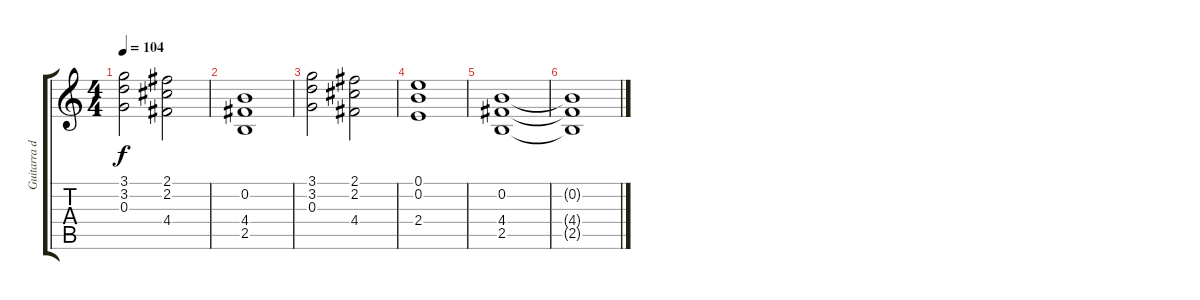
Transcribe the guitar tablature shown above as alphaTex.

\track ("Guitarra dist." "Guitarra d") {instrument distortionguitar}
\staff {score tabs}
\tuning (E4 B3 G3 D3 A2 E2) {hide}
\ts (4 4)
\tempo 104
\clef g2
\ks c
(3.1 3.2 0.3).2{dy f} (2.1 2.2 4.4).2 |
(0.2 4.4 2.5).1 |
(3.1 3.2 0.3).2 (2.1 2.2 4.4).2 |
(0.1 0.2 2.4).1 |
(0.2 4.4 2.5).1 |
(0.2{t} 4.4{t} 2.5{t}).1
